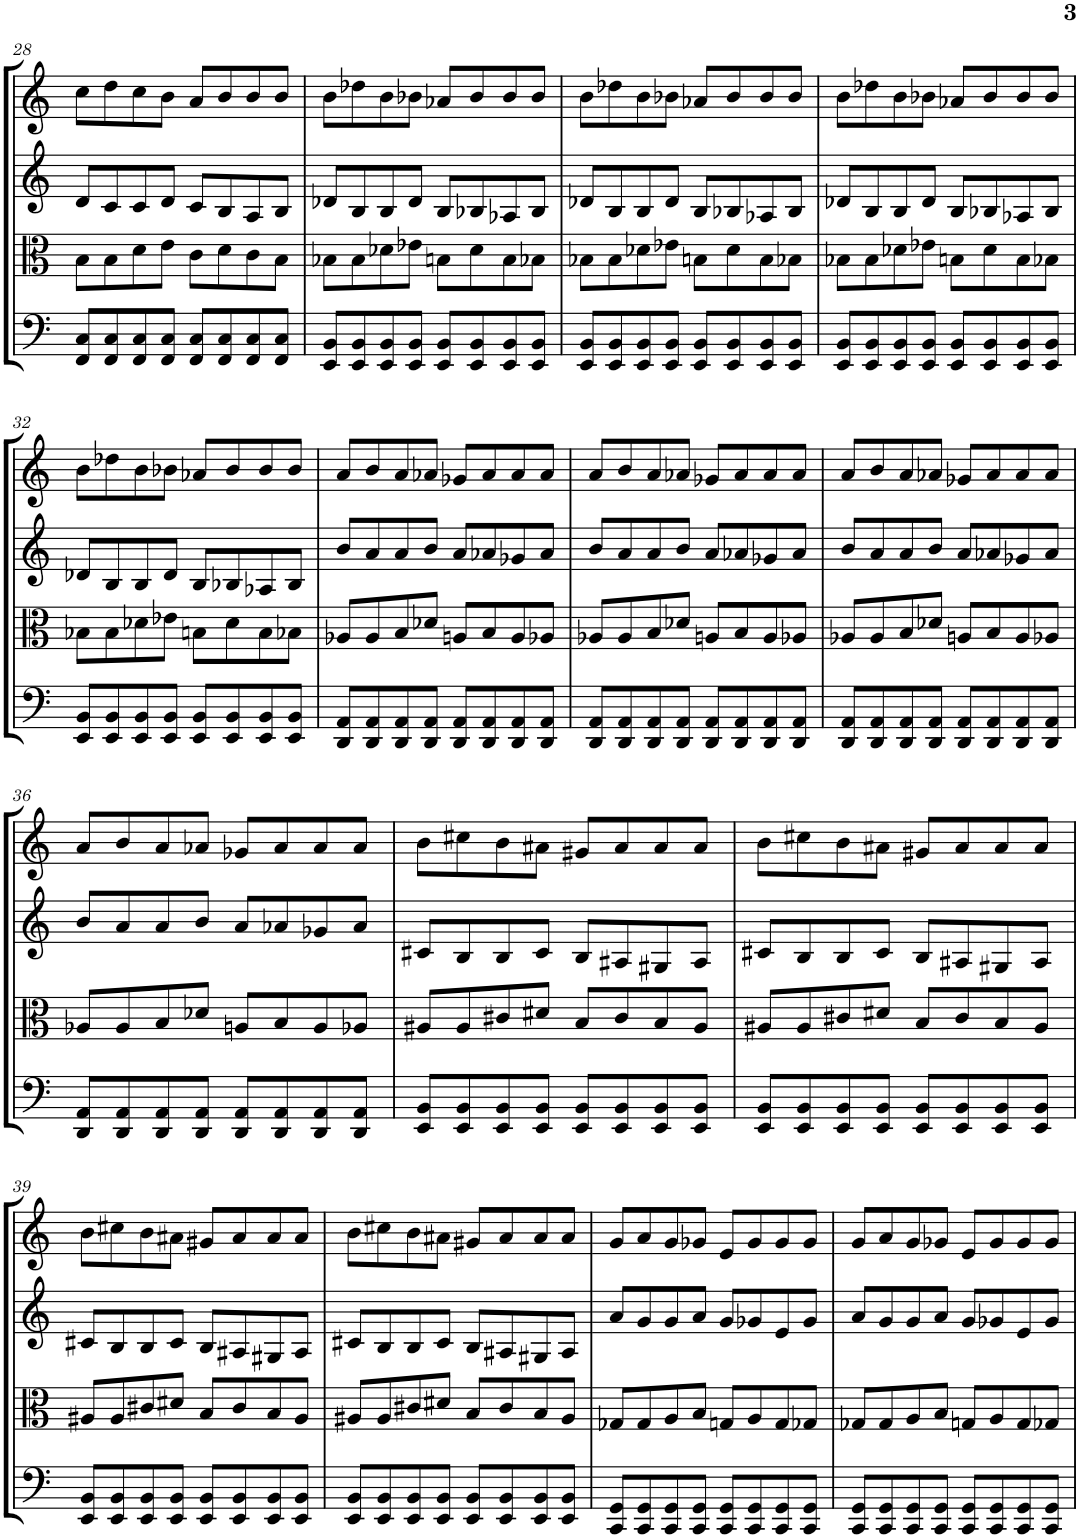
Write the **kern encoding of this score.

**kern	**kern	**kern	**kern
*part4	*part3	*part2	*part1
*staff4	*staff3	*staff2	*staff1
*I"Violoncello	*I"Viola	*I"Violin II	*I"Violin I
*I'Vc	*I'Vla	*I'Vln	*I'Vln
!!LO:PB:g=z
*clefF4	*clefC3	*clefG2	*clefG2
*k[]	*k[]	*k[]	*k[]
*M4/4	*M4/4	*M4/4	*M4/4
=28	=28	=28	=28
8FF/ 8C/L	8B\L	8d/L	8cc\L
8FF/ 8C/	8B\	8c/	8dd\
8FF/ 8C/	8d\	8c/	8cc\
8FF/ 8C/J	8e\J	8d/J	8b\J
8FF/ 8C/L	8c\L	8c/L	8a/L
8FF/ 8C/	8d\	8B/	8b/
8FF/ 8C/	8c\	8A/	8b/
8FF/ 8C/J	8B\J	8B/J	8b/J
=29	=29	=29	=29
8EE/ 8BB/L	8B-X\L	8d-X/L	8b\L
8EE/ 8BB/	8B-\	8B/	8dd-X\
8EE/ 8BB/	8d-X\	8B/	8b\
8EE/ 8BB/J	8e-X\J	8d-/J	8b-X\J
8EE/ 8BB/L	8Bn\L	8B/L	8a-X/L
8EE/ 8BB/	8d-\	8B-X/	8b-/
8EE/ 8BB/	8B\	8A-X/	8b-/
8EE/ 8BB/J	8B-X\J	8B-/J	8b-/J
=30	=30	=30	=30
8EE/ 8BB/L	8B-X\L	8d-X/L	8b\L
8EE/ 8BB/	8B-\	8B/	8dd-X\
8EE/ 8BB/	8d-X\	8B/	8b\
8EE/ 8BB/J	8e-X\J	8d-/J	8b-X\J
8EE/ 8BB/L	8Bn\L	8B/L	8a-X/L
8EE/ 8BB/	8d-\	8B-X/	8b-/
8EE/ 8BB/	8B\	8A-X/	8b-/
8EE/ 8BB/J	8B-X\J	8B-/J	8b-/J
=31	=31	=31	=31
8EE/ 8BB/L	8B-X\L	8d-X/L	8b\L
8EE/ 8BB/	8B-\	8B/	8dd-X\
8EE/ 8BB/	8d-X\	8B/	8b\
8EE/ 8BB/J	8e-X\J	8d-/J	8b-X\J
8EE/ 8BB/L	8Bn\L	8B/L	8a-X/L
8EE/ 8BB/	8d-\	8B-X/	8b-/
8EE/ 8BB/	8B\	8A-X/	8b-/
8EE/ 8BB/J	8B-X\J	8B-/J	8b-/J
!!LO:LB:g=z
=32	=32	=32	=32
8EE/ 8BB/L	8B-X\L	8d-X/L	8b\L
8EE/ 8BB/	8B-\	8B/	8dd-X\
8EE/ 8BB/	8d-X\	8B/	8b\
8EE/ 8BB/J	8e-X\J	8d-/J	8b-X\J
8EE/ 8BB/L	8Bn\L	8B/L	8a-X/L
8EE/ 8BB/	8d-\	8B-X/	8b-/
8EE/ 8BB/	8B\	8A-X/	8b-/
8EE/ 8BB/J	8B-X\J	8B-/J	8b-/J
=33	=33	=33	=33
8DD/ 8AA/L	8A-X/L	8b/L	8a/L
8DD/ 8AA/	8A-/	8a/	8b/
8DD/ 8AA/	8B/	8a/	8a/
8DD/ 8AA/J	8d-X/J	8b/J	8a-X/J
8DD/ 8AA/L	8An/L	8a/L	8g-X/L
8DD/ 8AA/	8B/	8a-X/	8a-/
8DD/ 8AA/	8A/	8g-X/	8a-/
8DD/ 8AA/J	8A-X/J	8a-/J	8a-/J
=34	=34	=34	=34
8DD/ 8AA/L	8A-X/L	8b/L	8a/L
8DD/ 8AA/	8A-/	8a/	8b/
8DD/ 8AA/	8B/	8a/	8a/
8DD/ 8AA/J	8d-X/J	8b/J	8a-X/J
8DD/ 8AA/L	8An/L	8a/L	8g-X/L
8DD/ 8AA/	8B/	8a-X/	8a-/
8DD/ 8AA/	8A/	8g-X/	8a-/
8DD/ 8AA/J	8A-X/J	8a-/J	8a-/J
=35	=35	=35	=35
8DD/ 8AA/L	8A-X/L	8b/L	8a/L
8DD/ 8AA/	8A-/	8a/	8b/
8DD/ 8AA/	8B/	8a/	8a/
8DD/ 8AA/J	8d-X/J	8b/J	8a-X/J
8DD/ 8AA/L	8An/L	8a/L	8g-X/L
8DD/ 8AA/	8B/	8a-X/	8a-/
8DD/ 8AA/	8A/	8g-X/	8a-/
8DD/ 8AA/J	8A-X/J	8a-/J	8a-/J
!!LO:LB:g=z
=36	=36	=36	=36
8DD/ 8AA/L	8A-X/L	8b/L	8a/L
8DD/ 8AA/	8A-/	8a/	8b/
8DD/ 8AA/	8B/	8a/	8a/
8DD/ 8AA/J	8d-X/J	8b/J	8a-X/J
8DD/ 8AA/L	8An/L	8a/L	8g-X/L
8DD/ 8AA/	8B/	8a-X/	8a-/
8DD/ 8AA/	8A/	8g-X/	8a-/
8DD/ 8AA/J	8A-X/J	8a-/J	8a-/J
=37	=37	=37	=37
8EE/ 8BB/L	8A#X/L	8c#X/L	8b\L
8EE/ 8BB/	8A#/	8B/	8cc#X\
8EE/ 8BB/	8c#X/	8B/	8b\
8EE/ 8BB/J	8d#X/J	8c#/J	8a#X\J
8EE/ 8BB/L	8B/L	8B/L	8g#X/L
8EE/ 8BB/	8c#/	8A#X/	8a#/
8EE/ 8BB/	8B/	8G#X/	8a#/
8EE/ 8BB/J	8A#/J	8A#/J	8a#/J
=38	=38	=38	=38
8EE/ 8BB/L	8A#X/L	8c#X/L	8b\L
8EE/ 8BB/	8A#/	8B/	8cc#X\
8EE/ 8BB/	8c#X/	8B/	8b\
8EE/ 8BB/J	8d#X/J	8c#/J	8a#X\J
8EE/ 8BB/L	8B/L	8B/L	8g#X/L
8EE/ 8BB/	8c#/	8A#X/	8a#/
8EE/ 8BB/	8B/	8G#X/	8a#/
8EE/ 8BB/J	8A#/J	8A#/J	8a#/J
!!LO:LB:g=z
=39	=39	=39	=39
8EE/ 8BB/L	8A#X/L	8c#X/L	8b\L
8EE/ 8BB/	8A#/	8B/	8cc#X\
8EE/ 8BB/	8c#X/	8B/	8b\
8EE/ 8BB/J	8d#X/J	8c#/J	8a#X\J
8EE/ 8BB/L	8B/L	8B/L	8g#X/L
8EE/ 8BB/	8c#/	8A#X/	8a#/
8EE/ 8BB/	8B/	8G#X/	8a#/
8EE/ 8BB/J	8A#/J	8A#/J	8a#/J
=40	=40	=40	=40
8EE/ 8BB/L	8A#X/L	8c#X/L	8b\L
8EE/ 8BB/	8A#/	8B/	8cc#X\
8EE/ 8BB/	8c#X/	8B/	8b\
8EE/ 8BB/J	8d#X/J	8c#/J	8a#X\J
8EE/ 8BB/L	8B/L	8B/L	8g#X/L
8EE/ 8BB/	8c#/	8A#X/	8a#/
8EE/ 8BB/	8B/	8G#X/	8a#/
8EE/ 8BB/J	8A#/J	8A#/J	8a#/J
=41	=41	=41	=41
8CC/ 8GG/L	8G-X/L	8a/L	8g/L
8CC/ 8GG/	8G-/	8g/	8a/
8CC/ 8GG/	8A/	8g/	8g/
8CC/ 8GG/J	8B/J	8a/J	8g-X/J
8CC/ 8GG/L	8Gn/L	8g/L	8e/L
8CC/ 8GG/	8A/	8g-X/	8g-/
8CC/ 8GG/	8G/	8e/	8g-/
8CC/ 8GG/J	8G-X/J	8g-/J	8g-/J
=42	=42	=42	=42
8CC/ 8GG/L	8G-X/L	8a/L	8g/L
8CC/ 8GG/	8G-/	8g/	8a/
8CC/ 8GG/	8A/	8g/	8g/
8CC/ 8GG/J	8B/J	8a/J	8g-X/J
8CC/ 8GG/L	8Gn/L	8g/L	8e/L
8CC/ 8GG/	8A/	8g-X/	8g-/
8CC/ 8GG/	8G/	8e/	8g-/
8CC/ 8GG/J	8G-X/J	8g-/J	8g-/J
=	=	=	=
*-	*-	*-	*-
